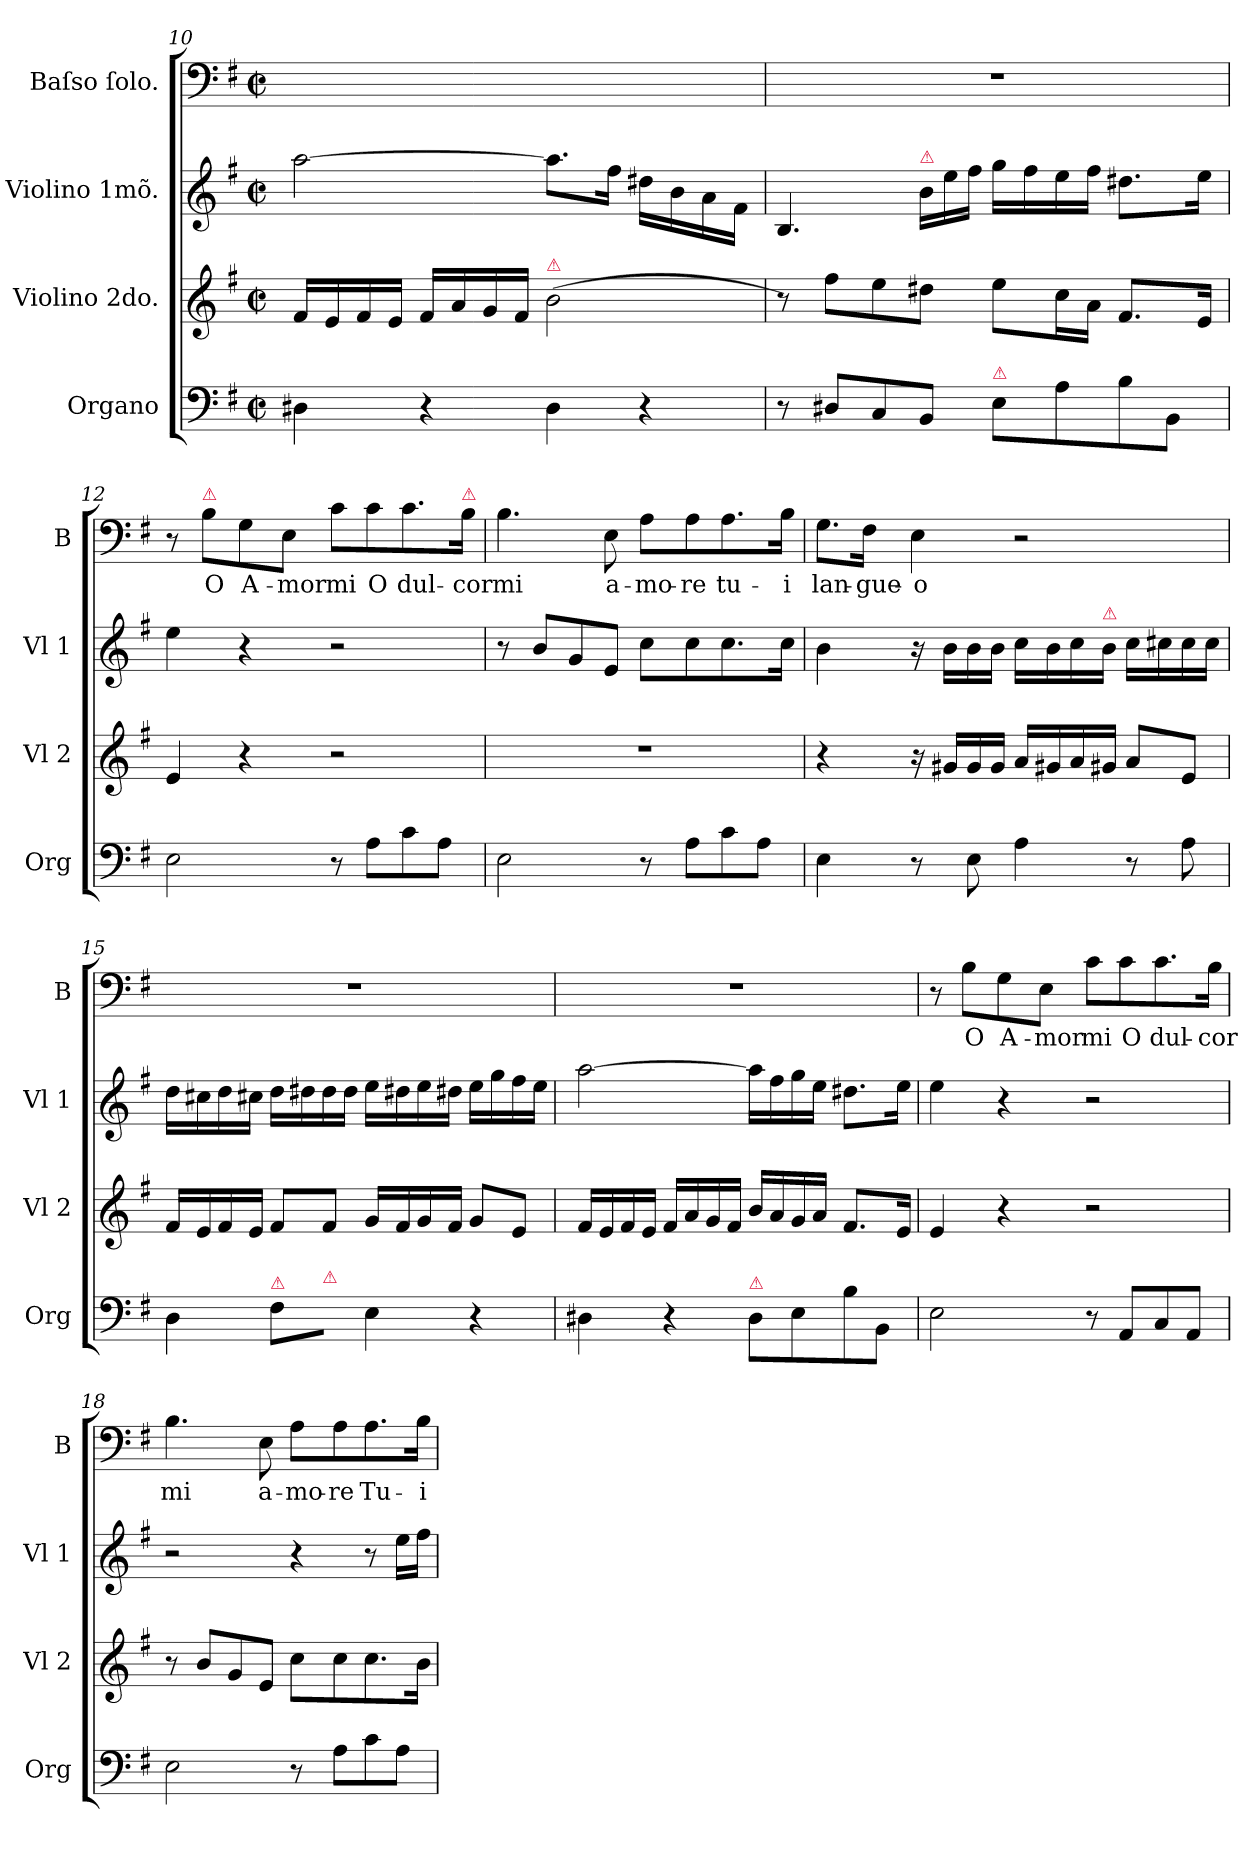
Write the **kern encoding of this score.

**kern	**kern	**kern	**dynam	**kern	**text
*part4	*part3	*part2	*part2	*part1	*part1
*staff4	*staff3	*staff2	*staff2	*staff1	*staff1
*I"Organo	*I"Violino 2do.	*I"Violino 1mõ.	*	*I"Baſso ſolo.	*
*I'Org	*I'Vl 2	*I'Vl 1	*	*I'B	*
*clefF4	*clefG2	*clefG2	*	*clefF4	*
*k[f#]	*k[f#]	*k[f#]	*	*k[f#]	*
*G:	*G:	*G:	*	*G:	*
*M2/2	*M2/2	*M2/2	*	*M2/2	*
*met(c|)	*met(c|)	*met(c|)	*	*met(c|)	*
=10	=10	=10	=10	=10	=10
4D#X\	16f#/LL	[2aa\	.	1ryy	.
.	16e/	.	.	.	.
.	16f#/	.	.	.	.
.	16e/JJ	.	.	.	.
4r	16f#/LL	.	.	.	.
.	16a/	.	.	.	.
.	16g/	.	.	.	.
.	16f#/JJ	.	.	.	.
!	!LO:TX:a:color=crimson:t=⚠	!	!	!	!
4D#\	(<2b\	8.aa\L]	.	.	.
.	.	16ff#\Jk	.	.	.
4r	.	16dd#X\LL	.	.	.
.	.	16b\	.	.	.
.	.	16a\	.	.	.
.	.	16f#\JJ	.	.	.
=11	=11	=11	=11	=11	=11
8r	8r)	4.B/	.	1r	.
8D#X/L	8ff#\L	.	.	.	.
8C/	8ee\	.	.	.	.
*	*	*Xtuplet	*	*	*
!	!	!LO:TX:a:color=crimson:t=⚠	!	!	!
8BB/J	8dd#X\J	24b\LL	.	.	.
.	.	24ee\	.	.	.
.	.	24ff#\JJ	.	.	.
!LO:TX:a:color=crimson:t=⚠	!	!	!	!	!
8E\L	8ee\L	16gg\LL	.	.	.
.	.	16ff#\	.	.	.
8A\	16cc\L	16ee\	.	.	.
.	16a\JJ	16ff#\JJ	.	.	.
8B\	8.f#/L	8.dd#X\L	.	.	.
8BB/J	.	.	.	.	.
.	16e/Jk	16ee\Jk	.	.	.
=12	=12	=12	=12	=12	=12
2E\	4e/	4ee\	.	8r	.
!	!	!	!	!LO:TX:a:color=crimson:t=⚠	!
.	.	.	.	8B\L	O
.	4r	4r	.	8G\	A-
.	.	.	.	8E\J	-mor
8r	2r	2r	.	8c\L	mi
8A\L	.	.	.	8c\	O
8c\	.	.	.	8.c\	dul-
8A\J	.	.	.	.	.
!	!	!	!	!LO:TX:a:color=crimson:t=⚠	!
.	.	.	.	16B\Jk	-cor
=13	=13	=13	=13	=13	=13
!	!	!	!LO:DY:b	!	!
2E\	1r	8r	piano	4.B\	mi
.	.	8b/L	.	.	.
.	.	8g/	.	.	.
.	.	8e/J	.	8E\	a-
8r	.	8cc\L	.	8A\L	-mo-
8A\L	.	8cc\	.	8A\	-re
8c\	.	8.cc\	.	8.A\	tu-
8A\J	.	.	.	.	.
.	.	16cc\Jk	.	16B\Jk	-i
=14	=14	=14	=14	=14	=14
4E\	4r	4b\	.	8.G\L	lan-
.	.	.	.	16F#\Jk	-gue-
!	!	!	!LO:DY:b	!	!
8r	16r	16r	For.	4E\	-o
.	16g#X/LL	16b\LL	.	.	.
8E\	16g#/	16b\	.	.	.
.	16g#/JJ	16b\JJ	.	.	.
4A\	16a/LL	16cc\LL	.	2r	.
.	16g#X/	16b\	.	.	.
.	16a/	16cc\	.	.	.
!	!	!LO:TX:a:color=crimson:t=⚠	!	!	!
.	16g#X/JJ	16b\JJ	.	.	.
8r	8a/L	16cc\LL	.	.	.
.	.	16cc#X\	.	.	.
8A\	8e/J	16cc#\	.	.	.
.	.	16cc#\JJ	.	.	.
=15	=15	=15	=15	=15	=15
4D\	16f#/LL	16dd\LL	.	1r	.
.	16e/	16cc#X\	.	.	.
.	16f#/	16dd\	.	.	.
.	16e/JJ	16cc#X\JJ	.	.	.
!LO:TX:a:color=crimson:t=⚠	!	!	!	!	!
8F#\L	8f#/L	16dd\LL	.	.	.
.	.	16dd#X\	.	.	.
!LO:TX:a:color=crimson:t=⚠	!	!	!	!	!
8A\Jyy	8f#/J	16dd#\	.	.	.
.	.	16dd#\JJ	.	.	.
4E\	16g/LL	16ee\LL	.	.	.
.	16f#/	16dd#X\	.	.	.
.	16g/	16ee\	.	.	.
.	16f#/JJ	16dd#X\JJ	.	.	.
4r	8g/L	16ee\LL	.	.	.
.	.	16gg\	.	.	.
.	8e/J	16ff#\	.	.	.
.	.	16ee\JJ	.	.	.
=16	=16	=16	=16	=16	=16
4D#X\	16f#/LL	[2aa\	.	1r	.
.	16e/	.	.	.	.
.	16f#/	.	.	.	.
.	16e/JJ	.	.	.	.
4r	16f#/LL	.	.	.	.
.	16a/	.	.	.	.
.	16g/	.	.	.	.
.	16f#/JJ	.	.	.	.
!LO:TX:a:color=crimson:t=⚠	!	!	!	!	!
8D#\L	16b/LL	16aa\LL]	.	.	.
.	16a/	16ff#\	.	.	.
8E\	16g/	16gg\	.	.	.
.	16a/JJ	16ee\JJ	.	.	.
8B\	8.f#/L	8.dd#X\L	.	.	.
8BB/J	.	.	.	.	.
.	16e/Jk	16ee\Jk	.	.	.
=17	=17	=17	=17	=17	=17
2E\	4e/	4ee\	.	8r	.
.	.	.	.	8B\L	O
.	4r	4r	.	8G\	A-
.	.	.	.	8E\J	-mor
8r	2r	2r	.	8c\L	mi
8AA/L	.	.	.	8c\	O
8C/	.	.	.	8.c\	dul-
8AA/J	.	.	.	.	.
.	.	.	.	16B\Jk	-cor
=18	=18	=18	=18	=18	=18
2E\	8r	2r	.	4.B\	mi
.	8b/L	.	.	.	.
.	8g/	.	.	.	.
.	8e/J	.	.	8E\	a-
8r	8cc\L	4r	.	8A\L	-mo-
8A\L	8cc\	.	.	8A\	-re
8c\	8.cc\	8r	.	8.A\	Tu-
!	!	!	!LO:DY:b	!	!
8A\J	.	16ee\LL	piano.	.	.
.	16b\Jk	16ff#\JJ	.	16B\Jk	-i
=	=	=	=	=	=
*-	*-	*-	*-	*-	*-
